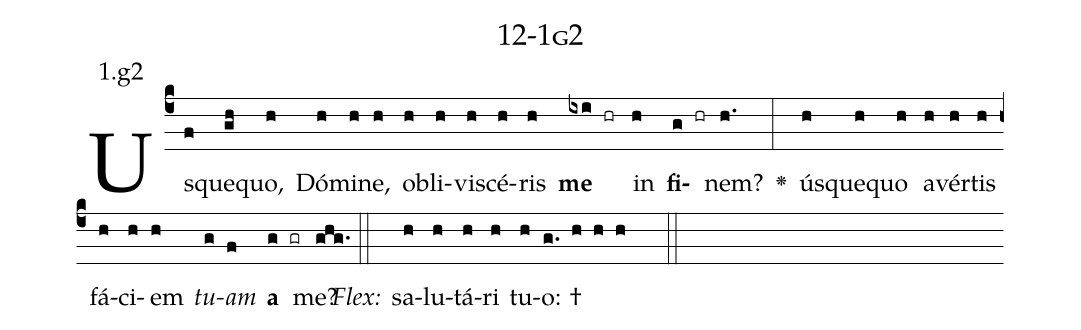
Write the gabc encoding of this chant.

name: 12-1g2;
annotation: 1.g2;
%%
(c4)Us(f)que(gh)quo,(h) Dó(h)mi(h)ne,(h) ob(h)li(h)vi(h)scé(h)ris(h) <b>me</b>(ixi hr) in(h) <b>fi</b>(g hr)nem?(h.) <v>\greheightstar</v>(:) ús(h)que(h)quo(h) a(h)vér(h)tis(h) fá(h)ci(h)em(h) <i>tu</i>(g)<i>am</i>(f) <b>a</b>(g gr) me?(ghg.) (::)
<i>Flex:</i>()  sa(h)lu(h)tá(h)ri(h) tu(h)o: †(g. h h h  ::)

%E(h) u(h) o(g) u(f) a(g) e.(ghg.) (::)
